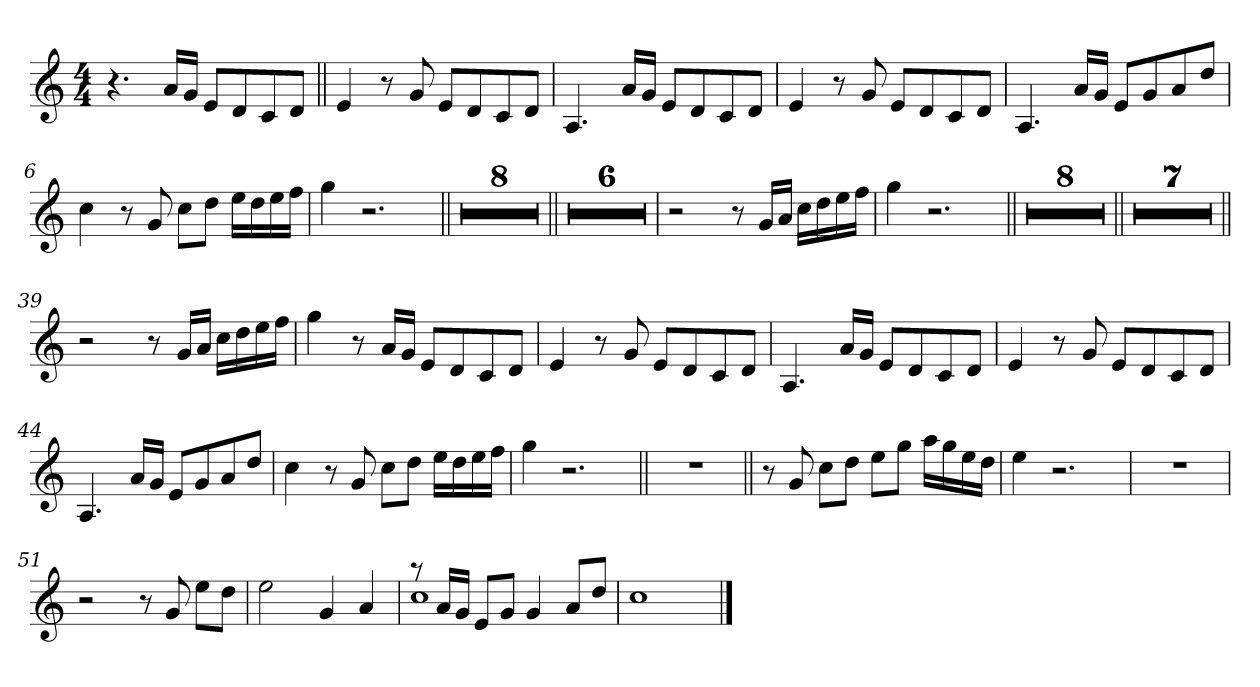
**kern
*part1
*staff1
!!LO:PB:g=z
*clefG2
*k[]
*C:
*M4/4
*MM86
=1
4.r
16ai/LL
16gi/JJ
8ei/L
8di/
8ci/
8di/J
=2||
4ei/
8r
8gi/
8ei/L
8di/
8ci/
8di/J
=3
4.Ai/
16ai/LL
16gi/JJ
8ei/L
8di/
8ci/
8di/J
=4
4ei/
8r
8gi/
8ei/L
8di/
8ci/
8di/J
!!LO:LB:g=z
=5
4.Ai/
16ai/LL
16gi/JJ
8ei/L
8gi/
8ai/
8ddi/J
=6
4cci\
8r
8gi/
8cci\L
8ddi\J
16eei\LL
16ddi\
16eei\
16ffi\JJ
=7
4ggi\
2.r
=8||
1r
=9
1r
=10
1r
!!LO:LB:g=z
=11
1r
=12
1r
=13
1r
=14
1r
=15
1r
=16||
1r
=17
1r
=18
1r
=19
1r
!!LO:LB:g=z
=20
1r
=21
1r
=22
2r
8r
16gi/LL
16ai/JJ
16cci\LL
16ddi\
16eei\
16ffi\JJ
=23
4ggi\
2.r
=24||
1r
=25
1r
=26
1r
=27
1r
!!LO:LB:g=z
=28
1r
=29
1r
=30
1r
=31
1r
=32||
1r
=33
1r
=34
1r
=35
1r
=36
1r
!!LO:LB:g=z
=37
1r
=38
1r
=39||
2r
8r
16gi/LL
16ai/JJ
16cci\LL
16ddi\
16eei\
16ffi\JJ
=40
4ggi\
8r
16ai/LL
16gi/JJ
8ei/L
8di/
8ci/
8di/J
=41
4ei/
8r
8gi/
8ei/L
8di/
8ci/
8di/J
!!LO:LB:g=z
=42
4.Ai/
16ai/LL
16gi/JJ
8ei/L
8di/
8ci/
8di/J
=43
4ei/
8r
8gi/
8ei/L
8di/
8ci/
8di/J
!!LO:LB:g=z
=44
4.Ai/
16ai/LL
16gi/JJ
8ei/L
8gi/
8ai/
8ddi/J
=45
4cci\
8r
8gi/
8cci\L
8ddi\J
16eei\LL
16ddi\
16eei\
16ffi\JJ
=46
4ggi\
2.r
!!LO:LB:g=z
=47||
1r
=48||
8r
8gi/
8cci\L
8ddi\J
8eei\L
8ggi\J
16aai\LL
16ggi\
16eei\
16ddi\JJ
=49
4eei\
2.r
=50
1r
=51
2r
8r
8gi/
8eei\L
8ddi\J
!!LO:LB:g=z
=52
2eei\
4gi/
4ai/
=53
*^
8r	1cci
16ai/LL	.
16gi/JJ	.
8ei/L	.
8gi/J	.
4gi/	.
8ai/L	.
8ddi/J	.
*v	*v
=54
1cci
==
*-
